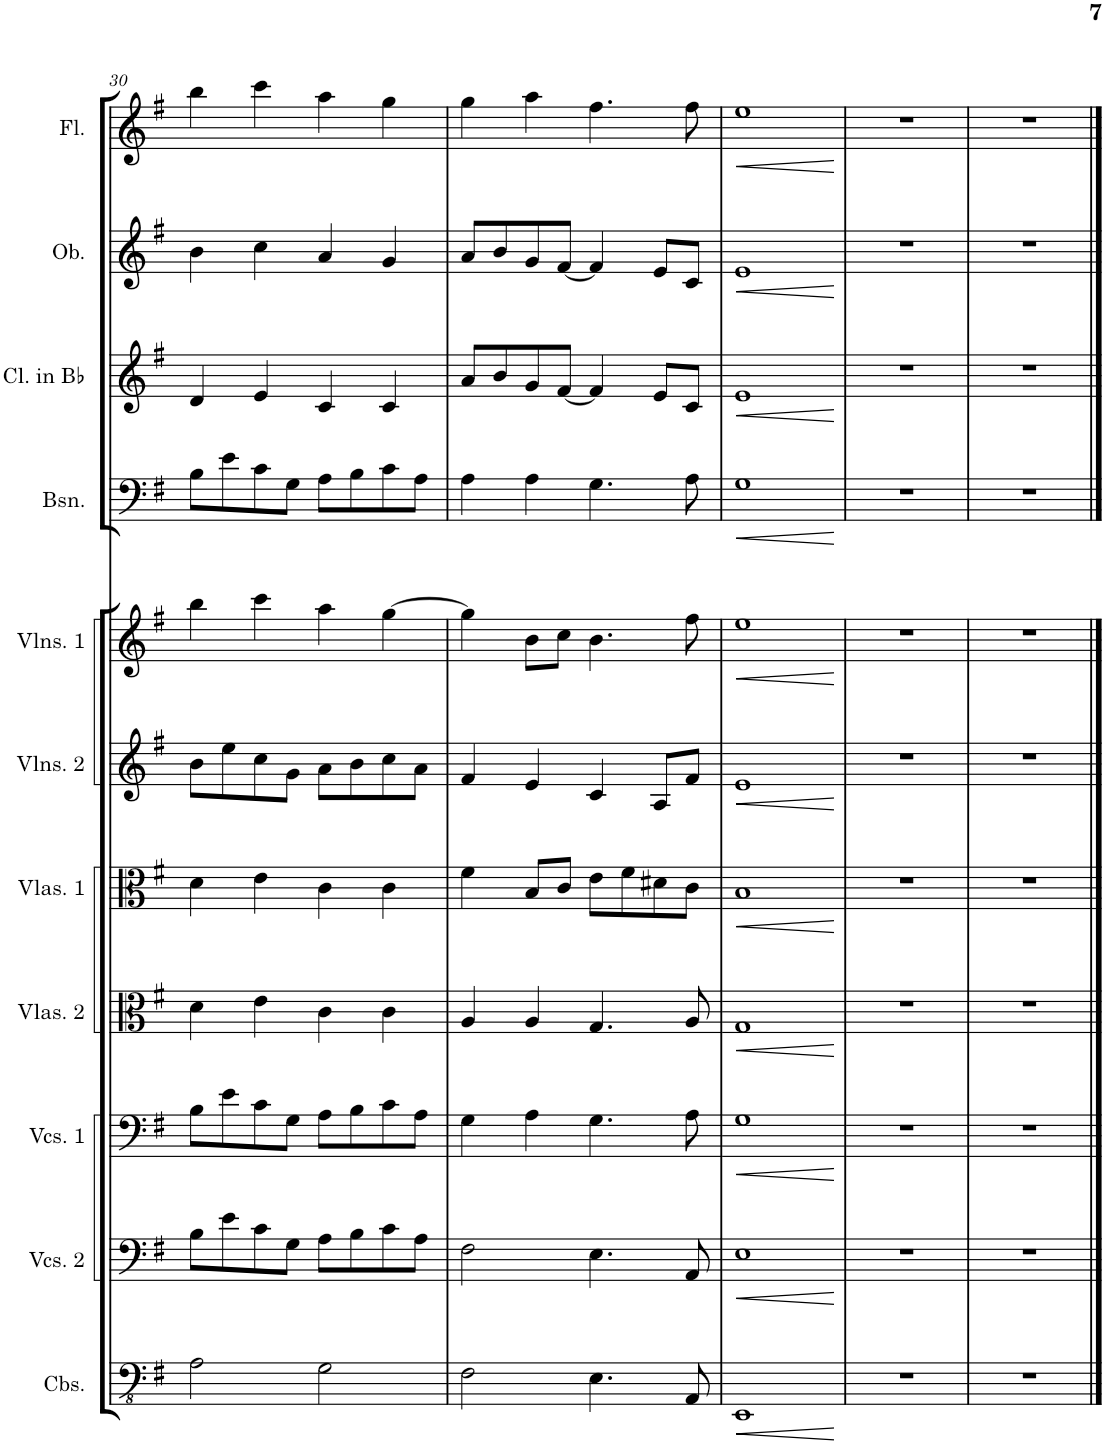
**kern	**dynam	**kern	**dynam	**kern	**dynam	**kern	**dynam	**kern	**dynam	**kern	**dynam	**kern	**dynam	**kern	**dynam	**kern	**dynam	**kern	**dynam	**kern	**dynam
*part11	*part11	*part10	*part10	*part9	*part9	*part8	*part8	*part7	*part7	*part6	*part6	*part5	*part5	*part4	*part4	*part3	*part3	*part2	*part2	*part1	*part1
*staff11	*staff11	*staff10	*staff10	*staff9	*staff9	*staff8	*staff8	*staff7	*staff7	*staff6	*staff6	*staff5	*staff5	*staff4	*staff4	*staff3	*staff3	*staff2	*staff2	*staff1	*staff1
*I"Contrabasses	*	*I"Violoncellos 2	*	*I"Violoncellos 1	*	*I"Violas 2	*	*I"Violas 1	*	*I"Violins 2	*	*I"Violins 1	*	*I"Bassoon	*	*I"Clarinet in Bb	*	*I"Oboe	*	*I"Flute	*
*I'Cbs.	*	*I'Vcs. 2	*	*I'Vcs. 1	*	*I'Vlas. 2	*	*I'Vlas. 1	*	*I'Vlns. 2	*	*I'Vlns. 1	*	*I'Bsn.	*	*I'Cl. in Bb	*	*I'Ob.	*	*I'Fl.	*
!!LO:PB:g=z
*clefFv4	*	*clefF4	*	*clefF4	*	*clefC3	*	*clefC3	*	*clefG2	*	*clefG2	*	*clefF4	*	*clefG2	*	*clefG2	*	*clefG2	*
*	*	*	*	*	*	*	*	*	*	*	*	*	*	*	*	*Trd1c2	*	*	*	*	*
*k[f#]	*	*k[f#]	*	*k[f#]	*	*k[f#]	*	*k[f#]	*	*k[f#]	*	*k[f#]	*	*k[f#]	*	*k[f#]	*	*k[f#]	*	*k[f#]	*
*M4/4	*	*M4/4	*	*M4/4	*	*M4/4	*	*M4/4	*	*M4/4	*	*M4/4	*	*M4/4	*	*M4/4	*	*M4/4	*	*M4/4	*
=30	=30	=30	=30	=30	=30	=30	=30	=30	=30	=30	=30	=30	=30	=30	=30	=30	=30	=30	=30	=30	=30
2AA\	.	8B\L	.	8B\L	.	4d\	.	4d\	.	8b\L	.	4bb\	.	8B\L	.	4d/	.	4b\	.	4bb\	.
.	.	8e\	.	8e\	.	.	.	.	.	8ee\	.	.	.	8e\	.	.	.	.	.	.	.
.	.	8c\	.	8c\	.	4e\	.	4e\	.	8cc\	.	4ccc\	.	8c\	.	4e/	.	4cc\	.	4ccc\	.
.	.	8G\J	.	8G\J	.	.	.	.	.	8g\J	.	.	.	8G\J	.	.	.	.	.	.	.
2GG\	.	8A\L	.	8A\L	.	4c\	.	4c\	.	8a\L	.	4aa\	.	8A\L	.	4c/	.	4a/	.	4aa\	.
.	.	8B\	.	8B\	.	.	.	.	.	8b\	.	.	.	8B\	.	.	.	.	.	.	.
.	.	8c\	.	8c\	.	4c\	.	4c\	.	8cc\	.	[4gg\	.	8c\	.	4c/	.	4g/	.	4gg\	.
.	.	8A\J	.	8A\J	.	.	.	.	.	8a\J	.	.	.	8A\J	.	.	.	.	.	.	.
=31	=31	=31	=31	=31	=31	=31	=31	=31	=31	=31	=31	=31	=31	=31	=31	=31	=31	=31	=31	=31	=31
2FF#\	.	2F#\	.	4G\	.	4A/	.	4f#\	.	4f#/	.	4gg\]	.	4A\	.	8a/L	.	8a/L	.	4gg\	.
.	.	.	.	.	.	.	.	.	.	.	.	.	.	.	.	8b/	.	8b/	.	.	.
.	.	.	.	4A\	.	4A/	.	8B/L	.	4e/	.	8b\L	.	4A\	.	8g/	.	8g/	.	4aa\	.
.	.	.	.	.	.	.	.	8c/J	.	.	.	8cc\J	.	.	.	[8f#/J	.	[8f#/J	.	.	.
4.EE\	.	4.E\	.	4.G\	.	4.G/	.	8e\L	.	4c/	.	4.b\	.	4.G\	.	4f#/]	.	4f#/]	.	4.ff#\	.
.	.	.	.	.	.	.	.	8f#\	.	.	.	.	.	.	.	.	.	.	.	.	.
.	.	.	.	.	.	.	.	8d#X\	.	8A/L	.	.	.	.	.	8e/L	.	8e/L	.	.	.
8AAA/	.	8AA/	.	8A\	.	8A/	.	8c\J	.	8f#/J	.	8ff#\	.	8A\	.	8c/J	.	8c/J	.	8ff#\	.
=32	=32	=32	=32	=32	=32	=32	=32	=32	=32	=32	=32	=32	=32	=32	=32	=32	=32	=32	=32	=32	=32
!	!LO:HP:b	!	!LO:HP:b	!	!LO:HP:b	!	!LO:HP:b	!	!LO:HP:b	!	!LO:HP:b	!	!LO:HP:b	!	!LO:HP:b	!	!LO:HP:b	!	!LO:HP:b	!	!LO:HP:b
1EEE	<	1E	<	1G	<	1G	<	1B	<	1e	<	1ee	<	1G	<	1e	<	1e	<	1ee	<
.	[	.	[	.	[	.	[	.	[	.	[	.	[	.	[	.	[	.	[	.	[
=33	=33	=33	=33	=33	=33	=33	=33	=33	=33	=33	=33	=33	=33	=33	=33	=33	=33	=33	=33	=33	=33
1r	.	1r	.	1r	.	1r	.	1r	.	1r	.	1r	.	1r	.	1r	.	1r	.	1r	.
=34	=34	=34	=34	=34	=34	=34	=34	=34	=34	=34	=34	=34	=34	=34	=34	=34	=34	=34	=34	=34	=34
1r	.	1r	.	1r	.	1r	.	1r	.	1r	.	1r	.	1r	.	1r	.	1r	.	1r	.
==	==	==	==	==	==	==	==	==	==	==	==	==	==	==	==	==	==	==	==	==	==
*-	*-	*-	*-	*-	*-	*-	*-	*-	*-	*-	*-	*-	*-	*-	*-	*-	*-	*-	*-	*-	*-
